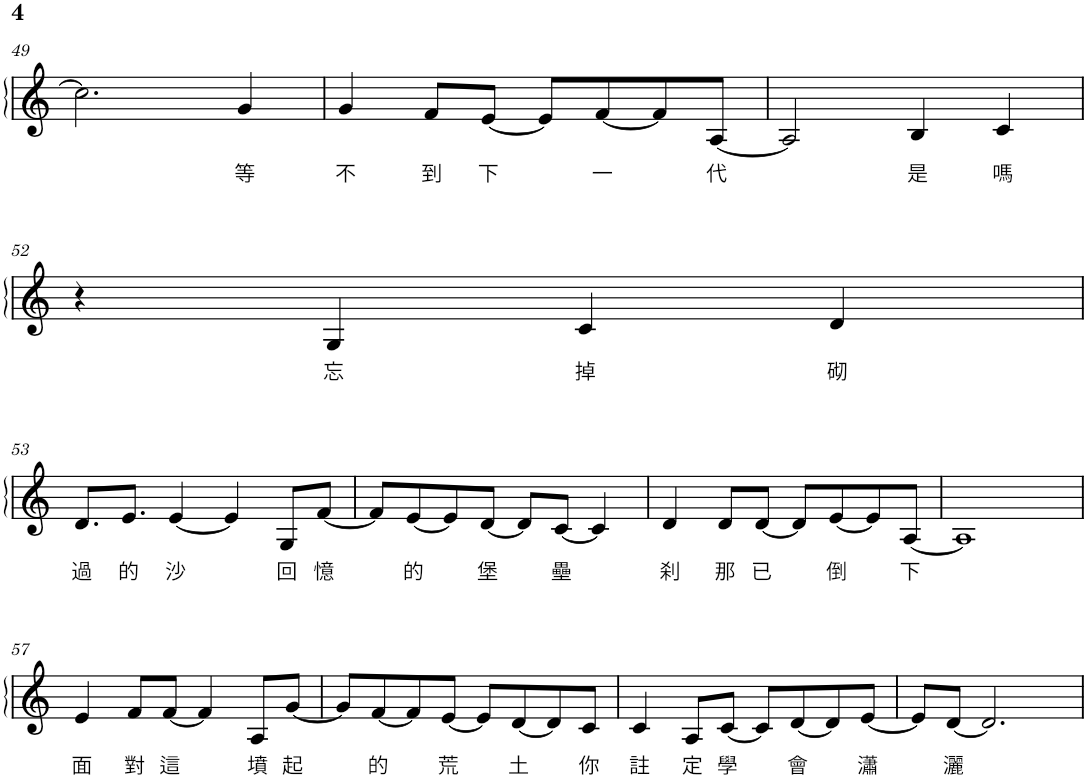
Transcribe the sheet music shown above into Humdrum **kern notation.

**kern	**text
*part1	*part1
*staff1	*staff1
*I"Piano	*
*I'Pno	*
!!LO:PB:g=z
*clefG2	*
*k[]	*
*M4/4	*
=49	=49
2.cc\]	.
!	!LO:LY:b
4g/	等
=50	=50
!	!LO:LY:b
4g/	不
!	!LO:LY:b
8f/L	到
!	!LO:LY:b
[<8e/J	下
8e/L]	.
!	!LO:LY:b
[<8f/	一
8f/]	.
!	!LO:LY:b
[<8A/J	代
=51	=51
2A/]	.
!	!LO:LY:b
4B/	是
!	!LO:LY:b
4c/	嗎
!!LO:LB:g=z
=52	=52
4r	.
!	!LO:LY:b
4G/	忘
!	!LO:LY:b
4c/	掉
!	!LO:LY:b
4d/	砌
!!LO:LB:g=z
=53	=53
!	!LO:LY:b
8.d/L	過
!	!LO:LY:b
8.e/J	的
!	!LO:LY:b
[<4e/	沙
4e/]	.
!	!LO:LY:b
8G/L	回
!	!LO:LY:b
[<8f/J	憶
=54	=54
8f/L]	.
!	!LO:LY:b
[8e/	的
8e/]	.
!	!LO:LY:b
[<8d/J	堡
8d/L]	.
!	!LO:LY:b
[8c/J	壘
4c/]	.
=55	=55
!	!LO:LY:b
4d/	刹
!	!LO:LY:b
8d/L	那
!	!LO:LY:b
[<8d/J	已
8d/L]	.
!	!LO:LY:b
[<8e/	倒
8e/]	.
!	!LO:LY:b
[<8A/J	下
=56	=56
1A]	.
!!LO:LB:g=z
=57	=57
!	!LO:LY:b
4e/	面
!	!LO:LY:b
8f/L	對
!	!LO:LY:b
[<8f/J	這
4f/]	.
!	!LO:LY:b
8A/L	墳
!	!LO:LY:b
[<8g/J	起
=58	=58
8g/L]	.
!	!LO:LY:b
[8f/	的
8f/]	.
!	!LO:LY:b
[<8e/J	荒
8e/L]	.
!	!LO:LY:b
[8d/	土
8d/]	.
!	!LO:LY:b
8c/J	你
=59	=59
!	!LO:LY:b
4c/	註
!	!LO:LY:b
8A/L	定
!	!LO:LY:b
[<8c/J	學
8c/L]	.
!	!LO:LY:b
[8d/	會
8d/]	.
!	!LO:LY:b
[<8e/J	瀟
=60	=60
8e/L]	.
!	!LO:LY:b
[8d/J	灑
2.d/]	.
=	=
*-	*-
